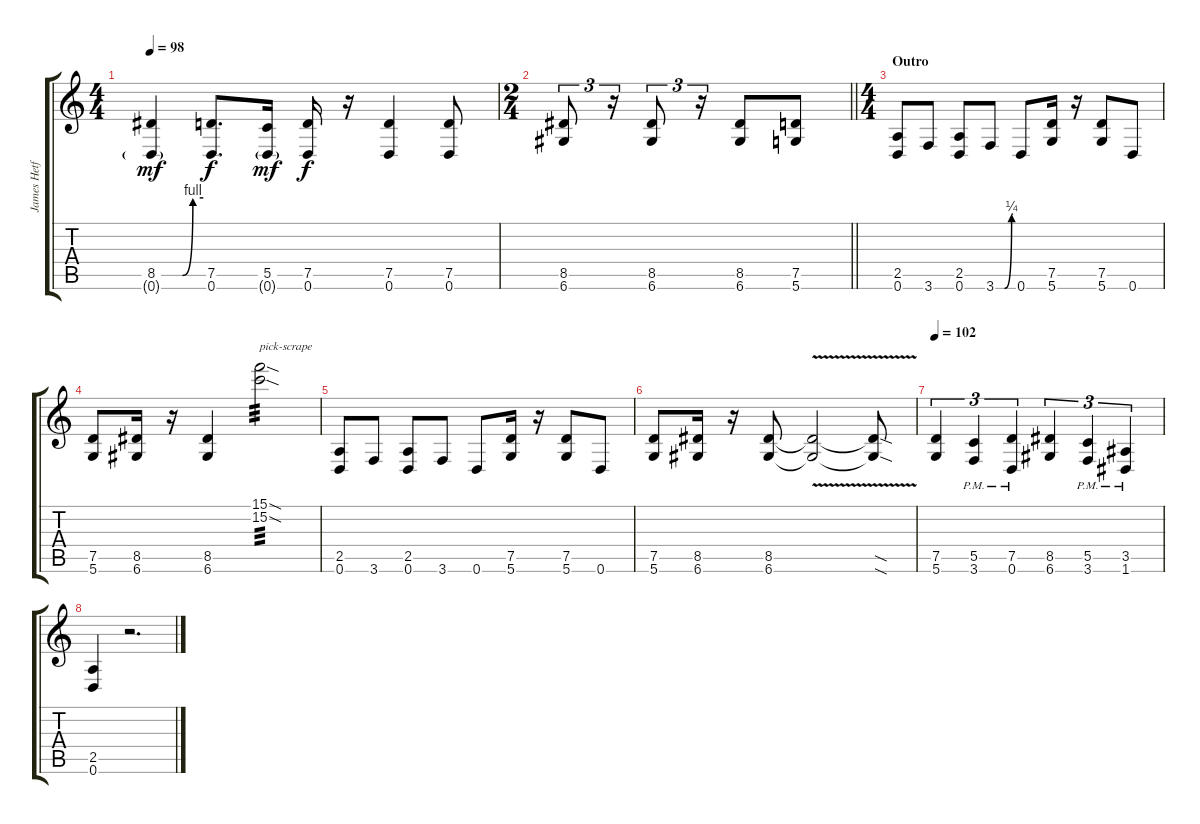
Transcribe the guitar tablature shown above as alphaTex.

\track ("James Hetfield (Guitar Rhythm)" "James Hetf") {instrument distortionguitar}
\staff {score tabs}
\tuning (D4 A3 F3 C3 G2 D2) {hide}
\ts (4 4)
\tempo 98
\clef g2
\ks c
(8.5{be (custom 0 0 30 0 45 4 60 4)} 0.6{g}).4{dy mf} (7.5 0.6).8{d dy f} (5.5 0.6{g}).16{dy mf} (7.5 0.6).16{dy f} r.16 (7.5 0.6).4 (7.5 0.6).8 |
\ts (2 4)
\barLineRight lightlight
(8.5 6.6).8{tu (3 2)} r.16{tu (3 2)} (8.5 6.6).8{tu (3 2)} r.16{tu (3 2)} (8.5 6.6).8 (7.5 5.6).8 |
\ts (4 4)
\section ("" "Outro")
(2.5 0.6).8 3.6.8 (2.5 0.6).8 3.6{be (custom 0 0 30 0 55 1 60 1)}.8 0.6.8 (7.5 5.6).16 r.16 (7.5 5.6).8 0.6.8 |
(7.5 5.6).8 (8.5 6.6).16 r.16 (8.5 6.6).4 (15.1{sod} 15.2{sod}).2{txt "pick-scrape" tp 3} |
(2.5 0.6).8 3.6.8 (2.5 0.6).8 3.6.8 0.6.8 (7.5 5.6).16 r.16 (7.5 5.6).8 0.6.8 |
(7.5 5.6).8 (8.5 6.6).16 r.16 (8.5 6.6).8 (8.5{v t} 6.6{v t}).2 (8.5{sod t} 6.6{sod t}).8 |
\tempo 102
(7.5 5.6).4{tu (3 2)} (5.5{pm} 3.6{pm}).4{tu (3 2)} (7.5{pm} 0.6{pm}).4{tu (3 2)} (8.5 6.6).4{tu (3 2)} (5.5{pm} 3.6{pm}).4{tu (3 2)} (3.5{pm} 1.6{pm}).4{tu (3 2)} |
(2.5 0.6).4 r.2{d}
